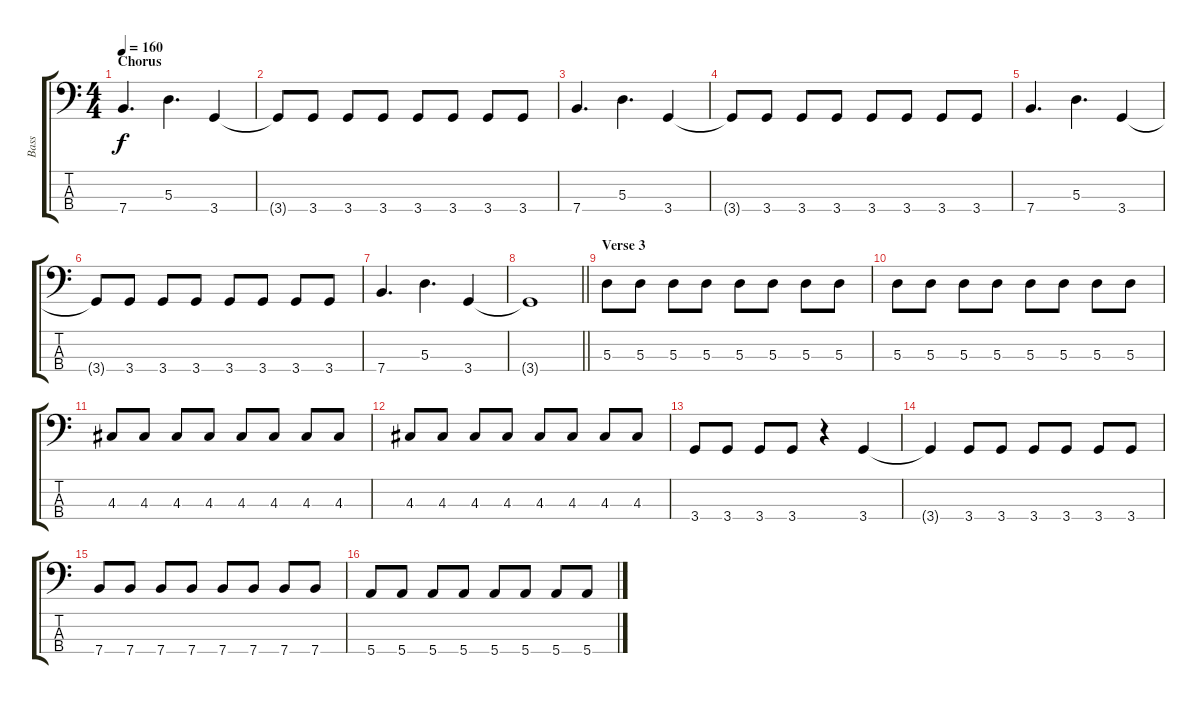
\track ("Bass" "Bass") {instrument electricbassfinger}
\staff {score tabs}
\tuning (G2 D2 A1 E1) {hide}
\ts (4 4)
\section ("" "Chorus")
\tempo 160
\clef f4
\ks c
7.4.4{d dy f} 5.3.4{d} 3.4.4 |
3.4{t}.8 3.4.8 3.4.8 3.4.8 3.4.8 3.4.8 3.4.8 3.4.8 |
7.4.4{d} 5.3.4{d} 3.4.4 |
3.4{t}.8 3.4.8 3.4.8 3.4.8 3.4.8 3.4.8 3.4.8 3.4.8 |
7.4.4{d} 5.3.4{d} 3.4.4 |
3.4{t}.8 3.4.8 3.4.8 3.4.8 3.4.8 3.4.8 3.4.8 3.4.8 |
7.4.4{d} 5.3.4{d} 3.4.4 |
\barLineRight lightlight
3.4{t}.1 |
\section ("" "Verse 3")
5.3.8 5.3.8 5.3.8 5.3.8 5.3.8 5.3.8 5.3.8 5.3.8 |
5.3.8 5.3.8 5.3.8 5.3.8 5.3.8 5.3.8 5.3.8 5.3.8 |
4.3.8 4.3.8 4.3.8 4.3.8 4.3.8 4.3.8 4.3.8 4.3.8 |
4.3.8 4.3.8 4.3.8 4.3.8 4.3.8 4.3.8 4.3.8 4.3.8 |
3.4.8 3.4.8 3.4.8 3.4.8 r.4 3.4.4 |
3.4{t}.4 3.4.8 3.4.8 3.4.8 3.4.8 3.4.8 3.4.8 |
7.4.8 7.4.8 7.4.8 7.4.8 7.4.8 7.4.8 7.4.8 7.4.8 |
5.4.8 5.4.8 5.4.8 5.4.8 5.4.8 5.4.8 5.4.8 5.4.8
